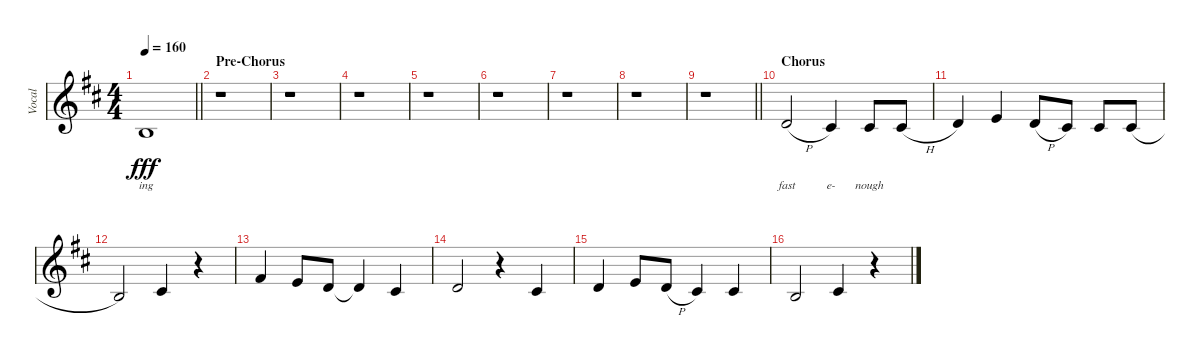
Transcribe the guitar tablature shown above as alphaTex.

\track ("Vocal" "Vocal") {instrument lead2sawtooth}
\staff {score}
\tuning (E4 B3 G3 D3 A2 E2) {hide}
\ts (4 4)
\tempo 160
\clef g2
\barLineRight lightlight
\ks bminor
0.2.1{lyrics (0 "ing") lyrics (1 "") lyrics (2 "") lyrics (3 "") lyrics (4 "") dy fff} |
\section ("" "Pre-Chorus")
r.1 |
r.1 |
r.1 |
r.1 |
r.1 |
r.1 |
r.1 |
\barLineRight lightlight
r.1 |
\section ("" "Chorus")
3.2{h}.2{lyrics (0 "fast") lyrics (1 "") lyrics (2 "") lyrics (3 "") lyrics (4 "")} 2.2.4{lyrics (0 "e-") lyrics (1 "") lyrics (2 "") lyrics (3 "") lyrics (4 "")} 2.2.8{lyrics (0 "nough") lyrics (1 "") lyrics (2 "") lyrics (3 "") lyrics (4 "")} 2.2{h}.8 |
3.2.4 0.1.4 3.2{h}.8 2.2.8 2.2.8 2.2{h}.8 |
0.2.2 2.2.4 r.4 |
2.1.4 0.1.8 3.2.8 3.2{t}.4 2.2.4 |
3.2.2 r.4 2.2.4 |
3.2.4 0.1.8 3.2{h}.8 2.2.4 2.2.4 |
0.2.2 2.2.4 r.4
